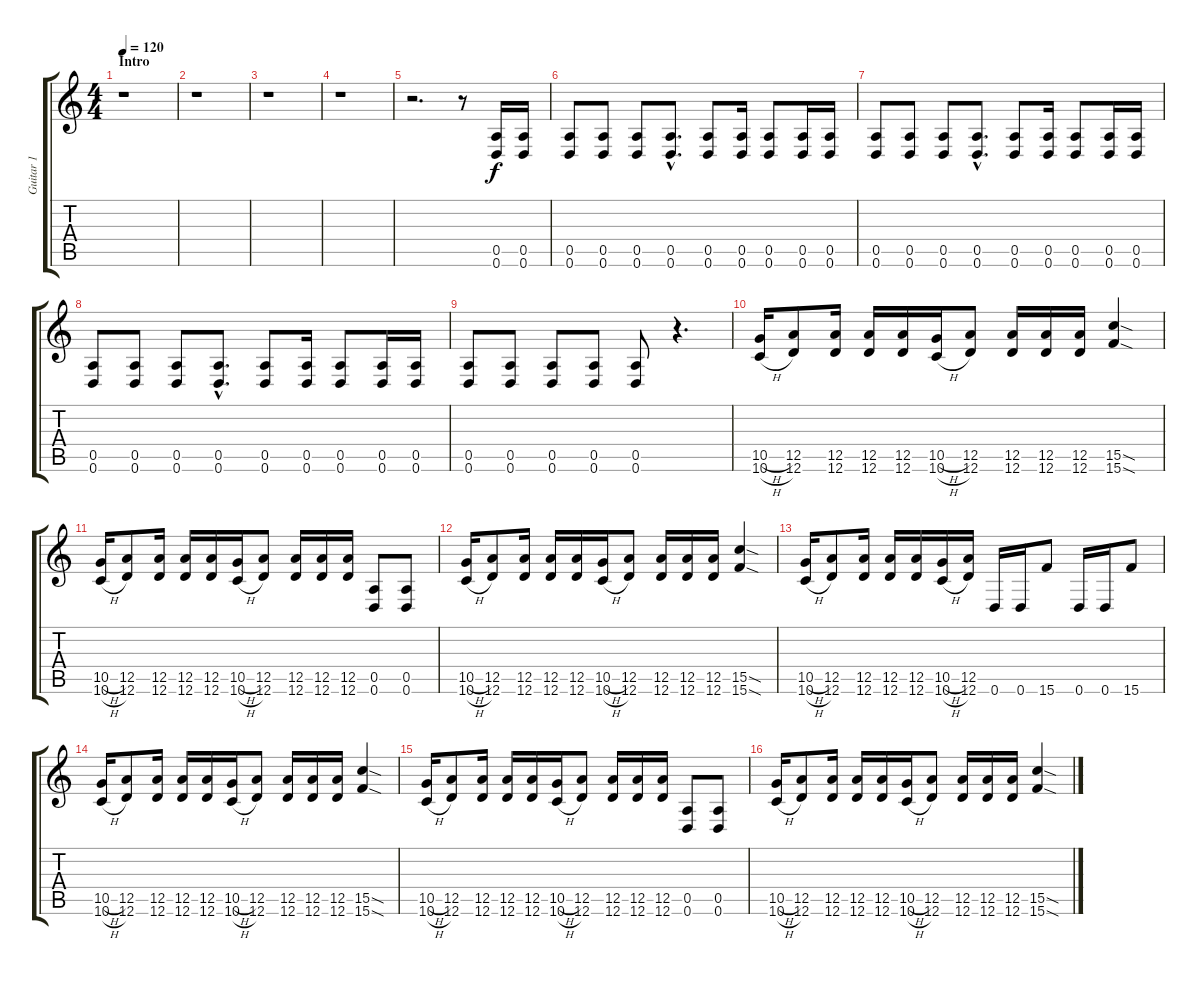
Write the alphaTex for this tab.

\track ("Guitar 1" "Guitar 1") {instrument distortionguitar}
\staff {score tabs}
\tuning (E4 B3 G3 D3 A2 D2) {hide}
\ts (4 4)
\section ("" "Intro")
\tempo 120
\clef g2
\ks c
r.1{dy f instrument distortionguitar} |
r.1 |
r.1 |
r.1 |
r.2{d} r.8 (0.5 0.6).16 (0.5 0.6).16 |
(0.5 0.6).8 (0.5 0.6).8 (0.5 0.6).8 (0.5{hac} 0.6{hac}).8{d} (0.5 0.6).8 (0.5 0.6).16 (0.5 0.6).8 (0.5 0.6).16 (0.5 0.6).16 |
(0.5 0.6).8 (0.5 0.6).8 (0.5 0.6).8 (0.5{hac} 0.6{hac}).8{d} (0.5 0.6).8 (0.5 0.6).16 (0.5 0.6).8 (0.5 0.6).16 (0.5 0.6).16 |
(0.5 0.6).8 (0.5 0.6).8 (0.5 0.6).8 (0.5{hac} 0.6{hac}).8{d} (0.5 0.6).8 (0.5 0.6).16 (0.5 0.6).8 (0.5 0.6).16 (0.5 0.6).16 |
(0.5 0.6).8 (0.5 0.6).8 (0.5 0.6).8 (0.5 0.6).8 (0.5 0.6).8 r.4{d} |
(10.5{h} 10.6{h}).16 (12.5 12.6).8 (12.5 12.6).16 (12.5 12.6).16 (12.5 12.6).16 (10.5{h} 10.6{h}).16 (12.5 12.6).8 (12.5 12.6).16 (12.5 12.6).16 (12.5 12.6).16 (15.5{sod} 15.6{sod}).4 |
(10.5{h} 10.6{h}).16 (12.5 12.6).8 (12.5 12.6).16 (12.5 12.6).16 (12.5 12.6).16 (10.5{h} 10.6{h}).16 (12.5 12.6).8 (12.5 12.6).16 (12.5 12.6).16 (12.5 12.6).16 (0.5 0.6).8 (0.5 0.6).8 |
(10.5{h} 10.6{h}).16 (12.5 12.6).8 (12.5 12.6).16 (12.5 12.6).16 (12.5 12.6).16 (10.5{h} 10.6{h}).16 (12.5 12.6).8 (12.5 12.6).16 (12.5 12.6).16 (12.5 12.6).16 (15.5{sod} 15.6{sod}).4 |
(10.5{h} 10.6{h}).16 (12.5 12.6).8 (12.5 12.6).16 (12.5 12.6).16 (12.5 12.6).16 (10.5{h} 10.6{h}).16 (12.5 12.6).16 0.6.16 0.6.16 15.6.8 0.6.16 0.6.16 15.6.8 |
(10.5{h} 10.6{h}).16 (12.5 12.6).8 (12.5 12.6).16 (12.5 12.6).16 (12.5 12.6).16 (10.5{h} 10.6{h}).16 (12.5 12.6).8 (12.5 12.6).16 (12.5 12.6).16 (12.5 12.6).16 (15.5{sod} 15.6{sod}).4 |
(10.5{h} 10.6{h}).16 (12.5 12.6).8 (12.5 12.6).16 (12.5 12.6).16 (12.5 12.6).16 (10.5{h} 10.6{h}).16 (12.5 12.6).8 (12.5 12.6).16 (12.5 12.6).16 (12.5 12.6).16 (0.5 0.6).8 (0.5 0.6).8 |
(10.5{h} 10.6{h}).16 (12.5 12.6).8 (12.5 12.6).16 (12.5 12.6).16 (12.5 12.6).16 (10.5{h} 10.6{h}).16 (12.5 12.6).8 (12.5 12.6).16 (12.5 12.6).16 (12.5 12.6).16 (15.5{sod} 15.6{sod}).4
